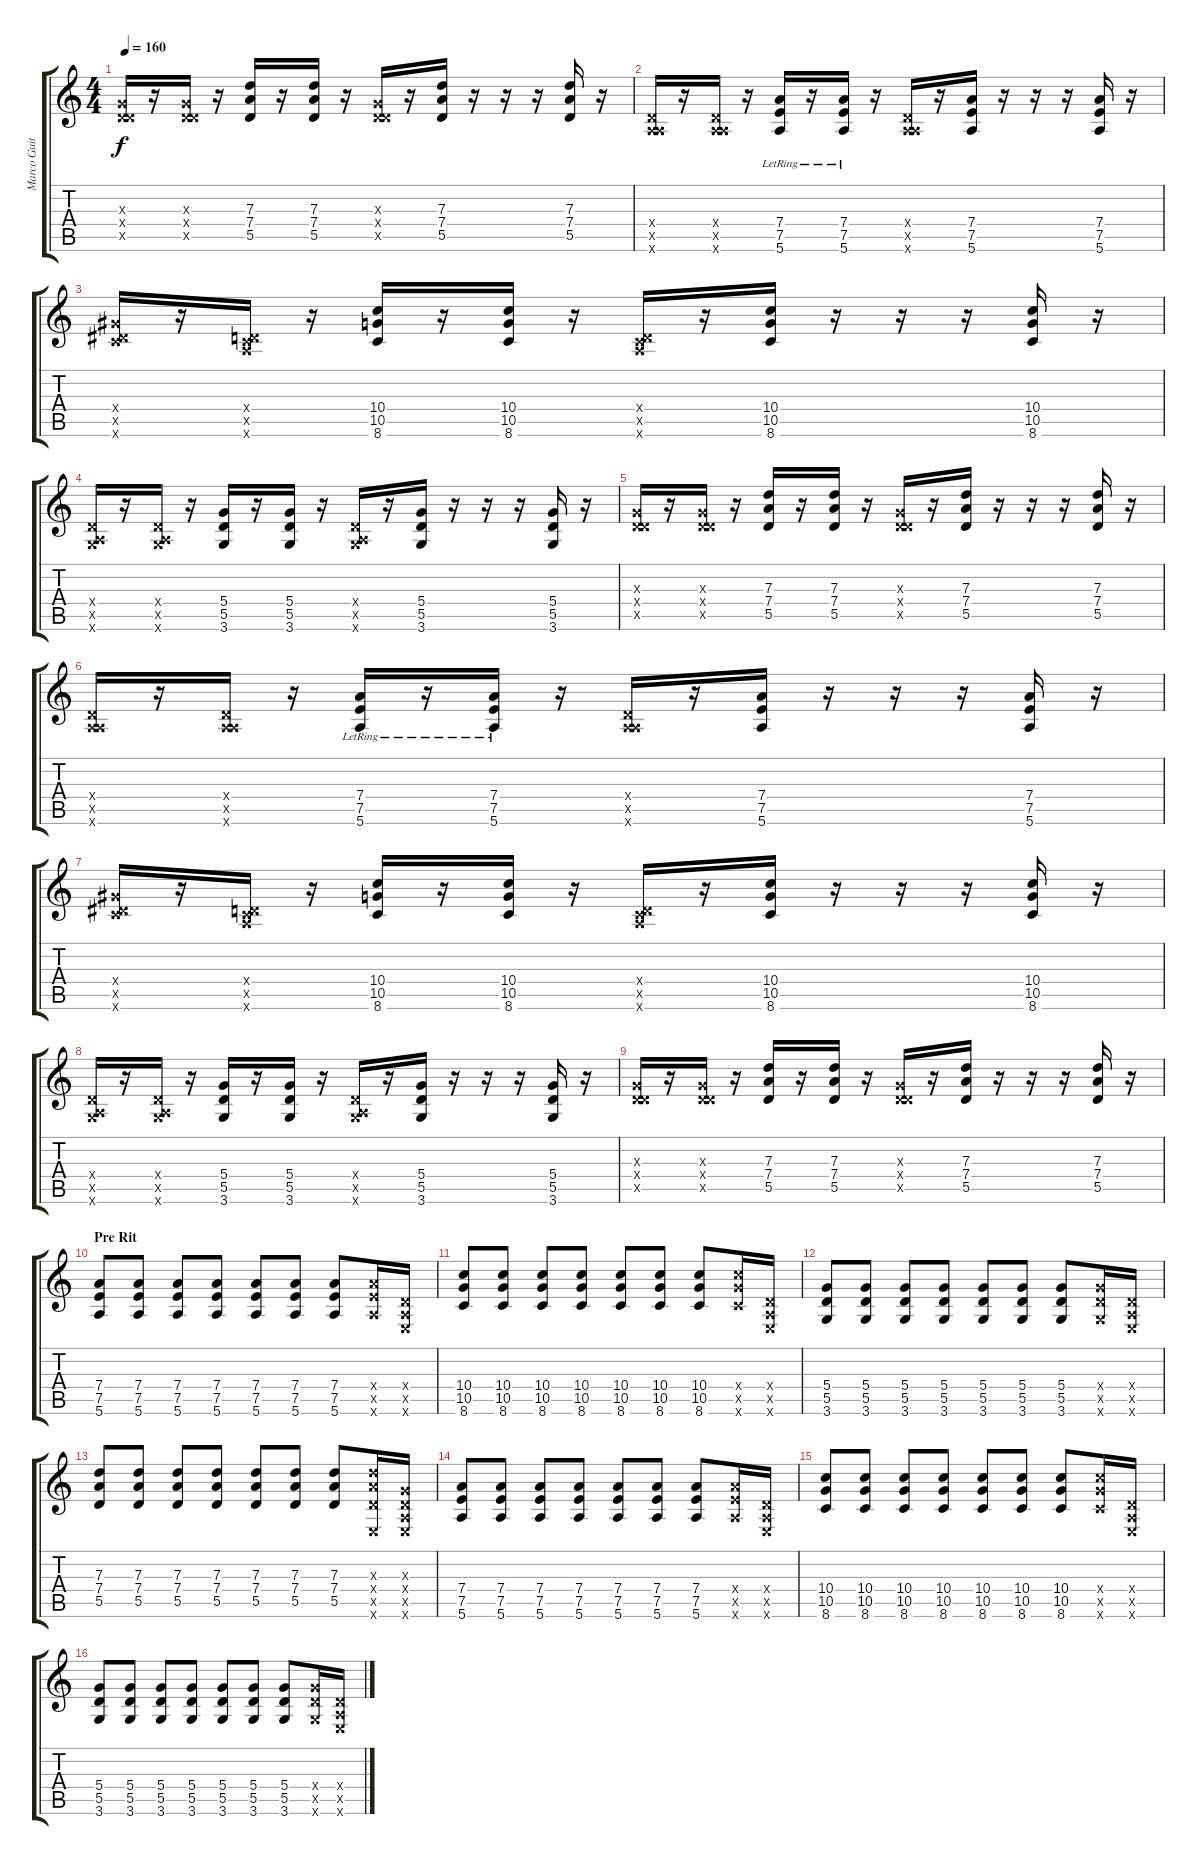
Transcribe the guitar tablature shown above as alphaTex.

\track ("Marco Guitar" "Marco Guit") {instrument overdrivenguitar}
\staff {score tabs}
\tuning (E4 B3 G3 D3 A2 E2) {hide}
\ts (4 4)
\tempo 160
\clef g2
\ks c
(0.3{x} 0.4{x} 5.5{x}).16{dy f} r.16 (0.3{x} 0.4{x} 5.5{x}).16 r.16 (7.3 7.4 5.5).16 r.16 (7.3 7.4 5.5).16 r.16 (0.3{x} 0.4{x} 5.5{x}).16 r.16 (7.3 7.4 5.5).16 r.16 r.16 r.16 (7.3 7.4 5.5).16 r.16 |
(0.4{x} 0.5{x} 5.6{x}).16 r.16 (0.4{x} 0.5{x} 5.6{x}).16 r.16 (7.4{lr} 7.5{lr} 5.6{lr}).16 r.16 (7.4{lr} 7.5{lr} 5.6{lr}).16 r.16 (0.4{x} 0.5{x} 5.6{x}).16 r.16 (7.4 7.5 5.6).16 r.16 r.16 r.16 (7.4 7.5 5.6).16 r.16 |
(6.4{x} 6.5{x} 8.6{x}).16 r.16 (0.4{x} 0.5{x} 8.6{x}).16 r.16 (10.4 10.5 8.6).16 r.16 (10.4 10.5 8.6).16 r.16 (0.4{x} 0.5{x} 8.6{x}).16 r.16 (10.4 10.5 8.6).16 r.16 r.16 r.16 (10.4 10.5 8.6).16 r.16 |
(0.4{x} 0.5{x} 3.6{x}).16 r.16 (0.4{x} 0.5{x} 3.6{x}).16 r.16 (5.4 5.5 3.6).16 r.16 (5.4 5.5 3.6).16 r.16 (0.4{x} 0.5{x} 3.6{x}).16 r.16 (5.4 5.5 3.6).16 r.16 r.16 r.16 (5.4 5.5 3.6).16 r.16 |
(0.3{x} 0.4{x} 5.5{x}).16 r.16 (0.3{x} 0.4{x} 5.5{x}).16 r.16 (7.3 7.4 5.5).16 r.16 (7.3 7.4 5.5).16 r.16 (0.3{x} 0.4{x} 5.5{x}).16 r.16 (7.3 7.4 5.5).16 r.16 r.16 r.16 (7.3 7.4 5.5).16 r.16 |
(0.4{x} 0.5{x} 5.6{x}).16 r.16 (0.4{x} 0.5{x} 5.6{x}).16 r.16 (7.4{lr} 7.5{lr} 5.6{lr}).16 r.16 (7.4{lr} 7.5{lr} 5.6{lr}).16 r.16 (0.4{x} 0.5{x} 5.6{x}).16 r.16 (7.4 7.5 5.6).16 r.16 r.16 r.16 (7.4 7.5 5.6).16 r.16 |
(6.4{x} 6.5{x} 8.6{x}).16 r.16 (0.4{x} 0.5{x} 8.6{x}).16 r.16 (10.4 10.5 8.6).16 r.16 (10.4 10.5 8.6).16 r.16 (0.4{x} 0.5{x} 8.6{x}).16 r.16 (10.4 10.5 8.6).16 r.16 r.16 r.16 (10.4 10.5 8.6).16 r.16 |
(0.4{x} 0.5{x} 3.6{x}).16 r.16 (0.4{x} 0.5{x} 3.6{x}).16 r.16 (5.4 5.5 3.6).16 r.16 (5.4 5.5 3.6).16 r.16 (0.4{x} 0.5{x} 3.6{x}).16 r.16 (5.4 5.5 3.6).16 r.16 r.16 r.16 (5.4 5.5 3.6).16 r.16 |
(0.3{x} 0.4{x} 5.5{x}).16 r.16 (0.3{x} 0.4{x} 5.5{x}).16 r.16 (7.3 7.4 5.5).16 r.16 (7.3 7.4 5.5).16 r.16 (0.3{x} 0.4{x} 5.5{x}).16 r.16 (7.3 7.4 5.5).16 r.16 r.16 r.16 (7.3 7.4 5.5).16 r.16 |
\section ("" "Pre Rit")
(7.4 7.5 5.6).8 (7.4 7.5 5.6).8 (7.4 7.5 5.6).8 (7.4 7.5 5.6).8 (7.4 7.5 5.6).8 (7.4 7.5 5.6).8 (7.4 7.5 5.6).8 (7.4{x} 7.5{x} 5.6{x}).16 (0.4{x} 0.5{x} 0.6{x}).16 |
(10.4 10.5 8.6).8 (10.4 10.5 8.6).8 (10.4 10.5 8.6).8 (10.4 10.5 8.6).8 (10.4 10.5 8.6).8 (10.4 10.5 8.6).8 (10.4 10.5 8.6).8 (10.4{x} 10.5{x} 8.6{x}).16 (0.4{x} 0.5{x} 0.6{x}).16 |
(5.4 5.5 3.6).8 (5.4 5.5 3.6).8 (5.4 5.5 3.6).8 (5.4 5.5 3.6).8 (5.4 5.5 3.6).8 (5.4 5.5 3.6).8 (5.4 5.5 3.6).8 (5.4{x} 5.5{x} 3.6{x}).16 (0.4{x} 0.5{x} 0.6{x}).16 |
(7.3 7.4 5.5).8 (7.3 7.4 5.5).8 (7.3 7.4 5.5).8 (7.3 7.4 5.5).8 (7.3 7.4 5.5).8 (7.3 7.4 5.5).8 (7.3 7.4 5.5).8 (7.3{x} 7.4{x} 5.5{x} 0.6{x}).16 (0.3{x} 0.4{x} 0.5{x} 0.6{x}).16 |
(7.4 7.5 5.6).8 (7.4 7.5 5.6).8 (7.4 7.5 5.6).8 (7.4 7.5 5.6).8 (7.4 7.5 5.6).8 (7.4 7.5 5.6).8 (7.4 7.5 5.6).8 (7.4{x} 7.5{x} 5.6{x}).16 (0.4{x} 0.5{x} 0.6{x}).16 |
(10.4 10.5 8.6).8 (10.4 10.5 8.6).8 (10.4 10.5 8.6).8 (10.4 10.5 8.6).8 (10.4 10.5 8.6).8 (10.4 10.5 8.6).8 (10.4 10.5 8.6).8 (10.4{x} 10.5{x} 8.6{x}).16 (0.4{x} 0.5{x} 0.6{x}).16 |
(5.4 5.5 3.6).8 (5.4 5.5 3.6).8 (5.4 5.5 3.6).8 (5.4 5.5 3.6).8 (5.4 5.5 3.6).8 (5.4 5.5 3.6).8 (5.4 5.5 3.6).8 (5.4{x} 5.5{x} 3.6{x}).16 (0.4{x} 0.5{x} 0.6{x}).16
